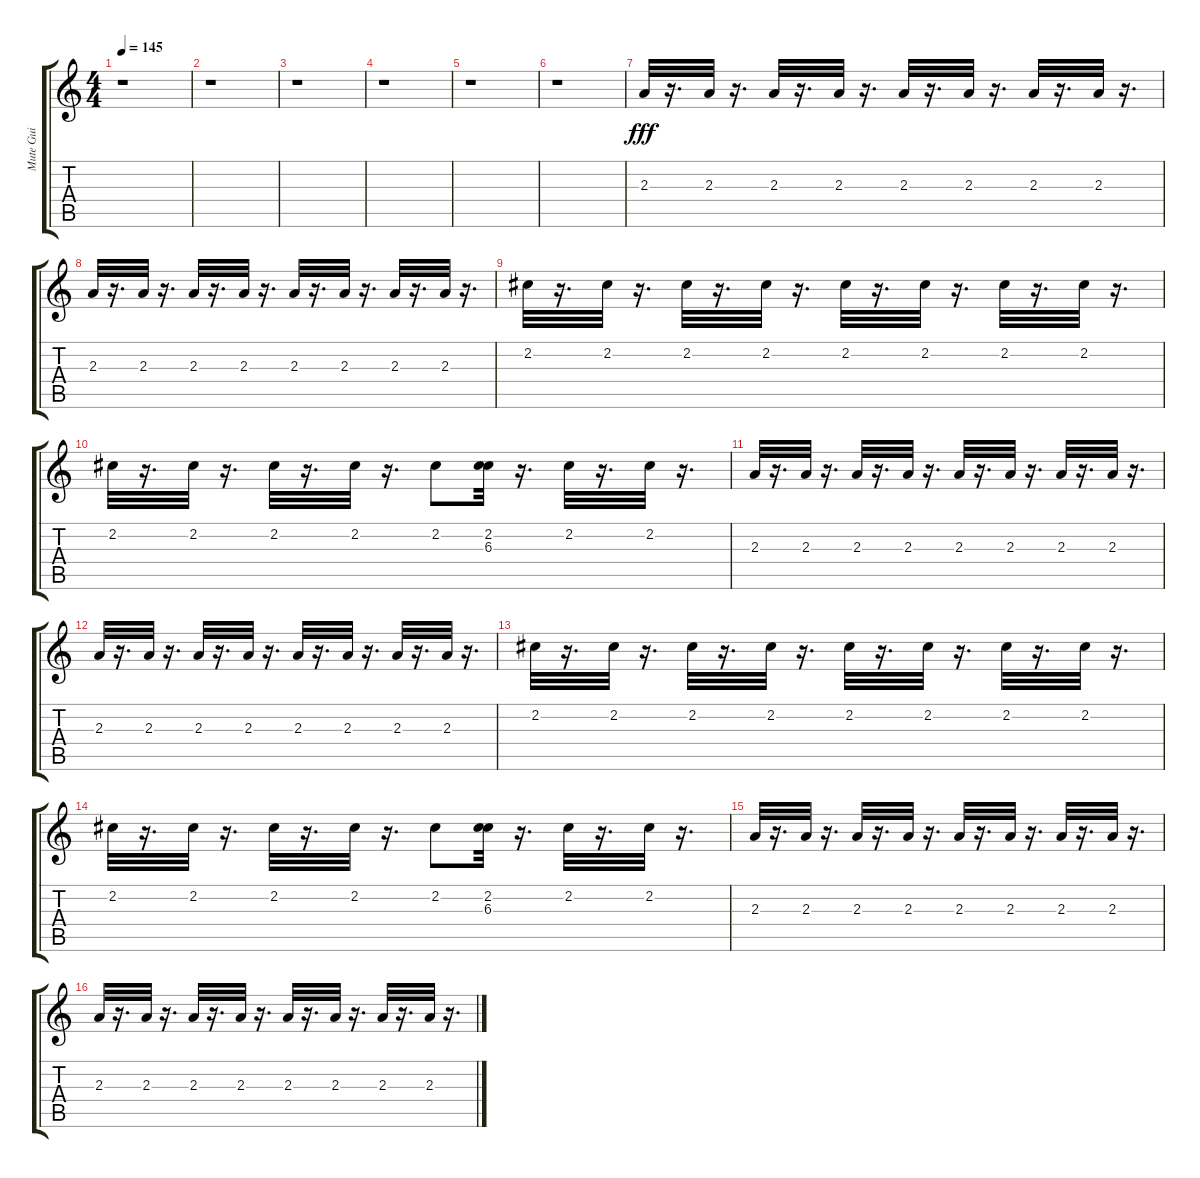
\track ("Mute Gui" "Mute Gui") {instrument electricguitarmuted}
\staff {score tabs}
\tuning (E4 B3 G3 D3 A2 E2) {hide}
\ts (4 4)
\tempo 145
\clef g2
\ks c
r.1{dy fff} |
r.1 |
r.1 |
r.1 |
r.1 |
r.1 |
2.3.32 r.16{d} 2.3.32 r.16{d} 2.3.32 r.16{d} 2.3.32 r.16{d} 2.3.32 r.16{d} 2.3.32 r.16{d} 2.3.32 r.16{d} 2.3.32 r.16{d} |
2.3.32 r.16{d} 2.3.32 r.16{d} 2.3.32 r.16{d} 2.3.32 r.16{d} 2.3.32 r.16{d} 2.3.32 r.16{d} 2.3.32 r.16{d} 2.3.32 r.16{d} |
2.2.32 r.16{d} 2.2.32 r.16{d} 2.2.32 r.16{d} 2.2.32 r.16{d} 2.2.32 r.16{d} 2.2.32 r.16{d} 2.2.32 r.16{d} 2.2.32 r.16{d} |
2.2.32 r.16{d} 2.2.32 r.16{d} 2.2.32 r.16{d} 2.2.32 r.16{d} 2.2.8 (2.2 6.3).32 r.16{d} 2.2.32 r.16{d} 2.2.32 r.16{d} |
2.3.32 r.16{d} 2.3.32 r.16{d} 2.3.32 r.16{d} 2.3.32 r.16{d} 2.3.32 r.16{d} 2.3.32 r.16{d} 2.3.32 r.16{d} 2.3.32 r.16{d} |
2.3.32 r.16{d} 2.3.32 r.16{d} 2.3.32 r.16{d} 2.3.32 r.16{d} 2.3.32 r.16{d} 2.3.32 r.16{d} 2.3.32 r.16{d} 2.3.32 r.16{d} |
2.2.32 r.16{d} 2.2.32 r.16{d} 2.2.32 r.16{d} 2.2.32 r.16{d} 2.2.32 r.16{d} 2.2.32 r.16{d} 2.2.32 r.16{d} 2.2.32 r.16{d} |
2.2.32 r.16{d} 2.2.32 r.16{d} 2.2.32 r.16{d} 2.2.32 r.16{d} 2.2.8 (2.2 6.3).32 r.16{d} 2.2.32 r.16{d} 2.2.32 r.16{d} |
2.3.32 r.16{d} 2.3.32 r.16{d} 2.3.32 r.16{d} 2.3.32 r.16{d} 2.3.32 r.16{d} 2.3.32 r.16{d} 2.3.32 r.16{d} 2.3.32 r.16{d} |
2.3.32 r.16{d} 2.3.32 r.16{d} 2.3.32 r.16{d} 2.3.32 r.16{d} 2.3.32 r.16{d} 2.3.32 r.16{d} 2.3.32 r.16{d} 2.3.32 r.16{d}
